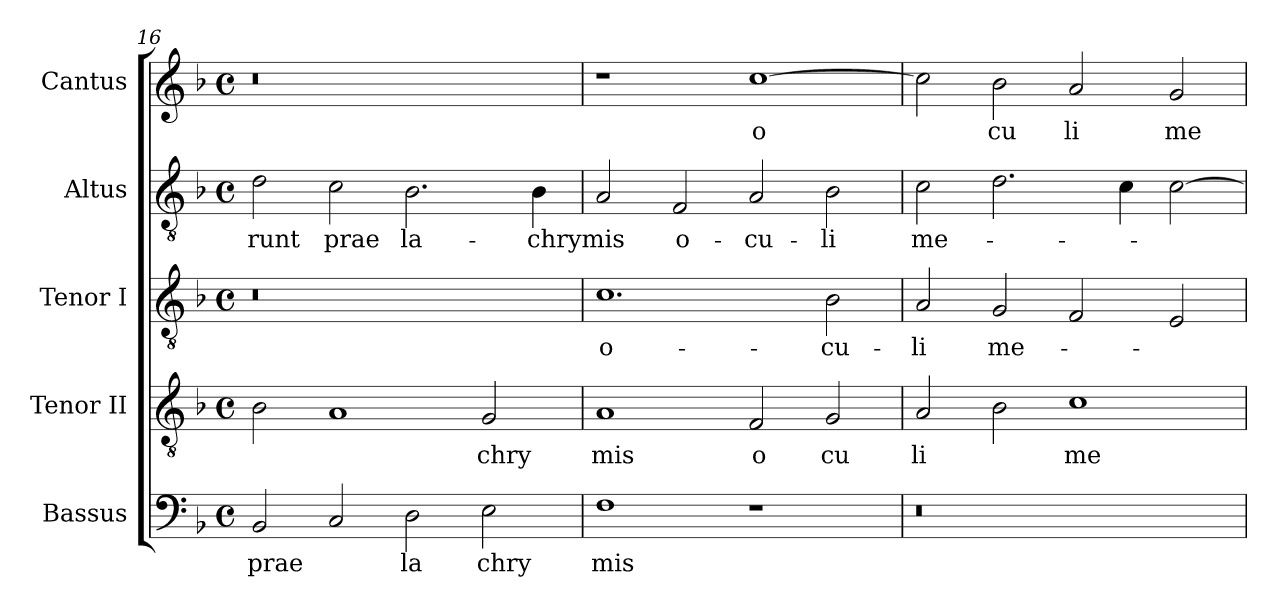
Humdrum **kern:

**kern	**text	**kern	**text	**kern	**text	**kern	**text	**kern	**text
*part5	*part5	*part4	*part4	*part3	*part3	*part2	*part2	*part1	*part1
*staff5	*staff5	*staff4	*staff4	*staff3	*staff3	*staff2	*staff2	*staff1	*staff1
*I"Bassus	*	*I"Tenor II	*	*I"Tenor I	*	*I"Altus	*	*I"Cantus	*
*I'Bassus	*	*I'Tenor II	*	*I'Tenor I	*	*I'Altus	*	*I'Cantus	*
*clefF4	*	*clefGv2	*	*clefGv2	*	*clefGv2	*	*clefG2	*
*k[b-]	*	*k[b-]	*	*k[b-]	*	*k[b-]	*	*k[b-]	*
*F:	*	*F:	*	*F:	*	*F:	*	*F:	*
*M4/4	*	*M4/4	*	*M4/4	*	*M4/4	*	*M4/4	*
*met(c)	*	*met(c)	*	*met(c)	*	*met(c)	*	*met(c)	*
=16	=16	=16	=16	=16	=16	=16	=16	=16	=16
!	!LO:LY:b	!	!	!	!	!	!LO:LY:b:cj	!	!
2BB-/	prae	2B-\	.	0r	.	2d\	-runt	0r	.
!	!	!	!	!	!	!	!LO:LY:b:cj	!	!
2C/	.	1A	.	.	.	2c\	prae	.	.
!	!LO:LY:b:cj	!	!	!	!	!	!LO:LY:b:cj	!	!
2D\	la	.	.	.	.	2.B-\	la-	.	.
!	!LO:LY:b:cj	!	!LO:LY:b:cj	!	!	!	!	!	!
2E\	chry	2G/	chry	.	.	.	.	.	.
!	!	!	!	!	!	!	!LO:LY:b:cj	!	!
.	.	.	.	.	.	4B-\	-chrymis	.	.
=17	=17	=17	=17	=17	=17	=17	=17	=17	=17
!	!LO:LY:b:cj	!	!LO:LY:b:cj	!	!LO:LY:b:cj	!	!	!	!
1F	mis	1A	mis	1.c	o-	2A/	.	1r	.
!	!	!	!	!	!	!	!LO:LY:b:cj	!	!
.	.	.	.	.	.	2F/	o-	.	.
!	!	!	!LO:LY:b:cj	!	!	!	!LO:LY:b:cj	!	!LO:LY:b:rj
1r	.	2F/	o	.	.	2A/	-cu-	[>1cc	o
!	!	!	!LO:LY:b:cj	!	!LO:LY:b:cj	!	!LO:LY:b:cj	!	!
.	.	2G/	cu	2B-\	-cu-	2B-\	-li	.	.
=18	=18	=18	=18	=18	=18	=18	=18	=18	=18
!	!	!	!LO:LY:b:cj	!	!LO:LY:b:cj	!	!LO:LY:b	!	!
0r	.	2A/	li	2A/	-li	2c\	me-	2cc\]	.
!	!	!	!	!	!LO:LY:b	!	!	!	!LO:LY:b:cj
.	.	2B-\	.	2G/	me-	2.d\	.	2b-\	cu
!	!	!	!LO:LY:b:cj	!	!	!	!	!	!LO:LY:b:cj
.	.	1c	me	2F/	.	.	.	2a/	li
.	.	.	.	.	.	4c\	.	.	.
!	!	!	!	!	!	!	!	!	!LO:LY:b:cj
.	.	.	.	2E/	.	[>2c\	.	2g/	me
=	=	=	=	=	=	=	=	=	=
*-	*-	*-	*-	*-	*-	*-	*-	*-	*-
